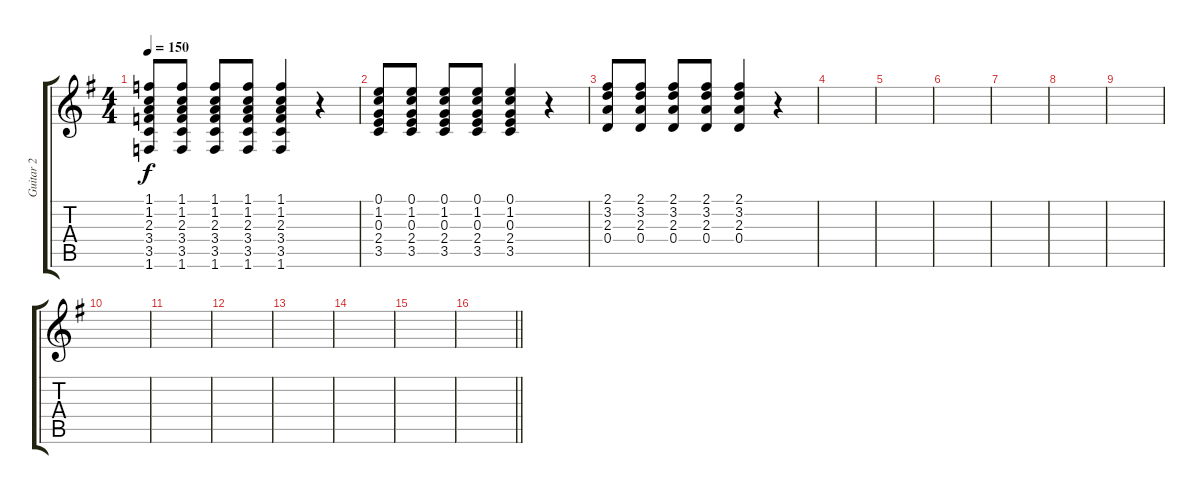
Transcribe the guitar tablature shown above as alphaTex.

\track ("Guitar 2" "Guitar 2") {instrument electricguitarclean}
\staff {score tabs}
\tuning (E4 B3 G3 D3 A2 E2) {hide}
\ts (4 4)
\tempo 150
\clef g2
\ks g
(1.1 1.2 2.3 3.4 3.5 1.6).8{dy f} (1.1 1.2 2.3 3.4 3.5 1.6).8 (1.1 1.2 2.3 3.4 3.5 1.6).8 (1.1 1.2 2.3 3.4 3.5 1.6).8 (1.1 1.2 2.3 3.4 3.5 1.6).4 r.4 |
(0.1 1.2 0.3 2.4 3.5).8 (0.1 1.2 0.3 2.4 3.5).8 (0.1 1.2 0.3 2.4 3.5).8 (0.1 1.2 0.3 2.4 3.5).8 (0.1 1.2 0.3 2.4 3.5).4 r.4 |
(2.1 3.2 2.3 0.4).8 (2.1 3.2 2.3 0.4).8 (2.1 3.2 2.3 0.4).8 (2.1 3.2 2.3 0.4).8 (2.1 3.2 2.3 0.4).4 r.4 |
|
|
|
|
|
|
|
|
|
|
|
|
\barLineRight lightlight
